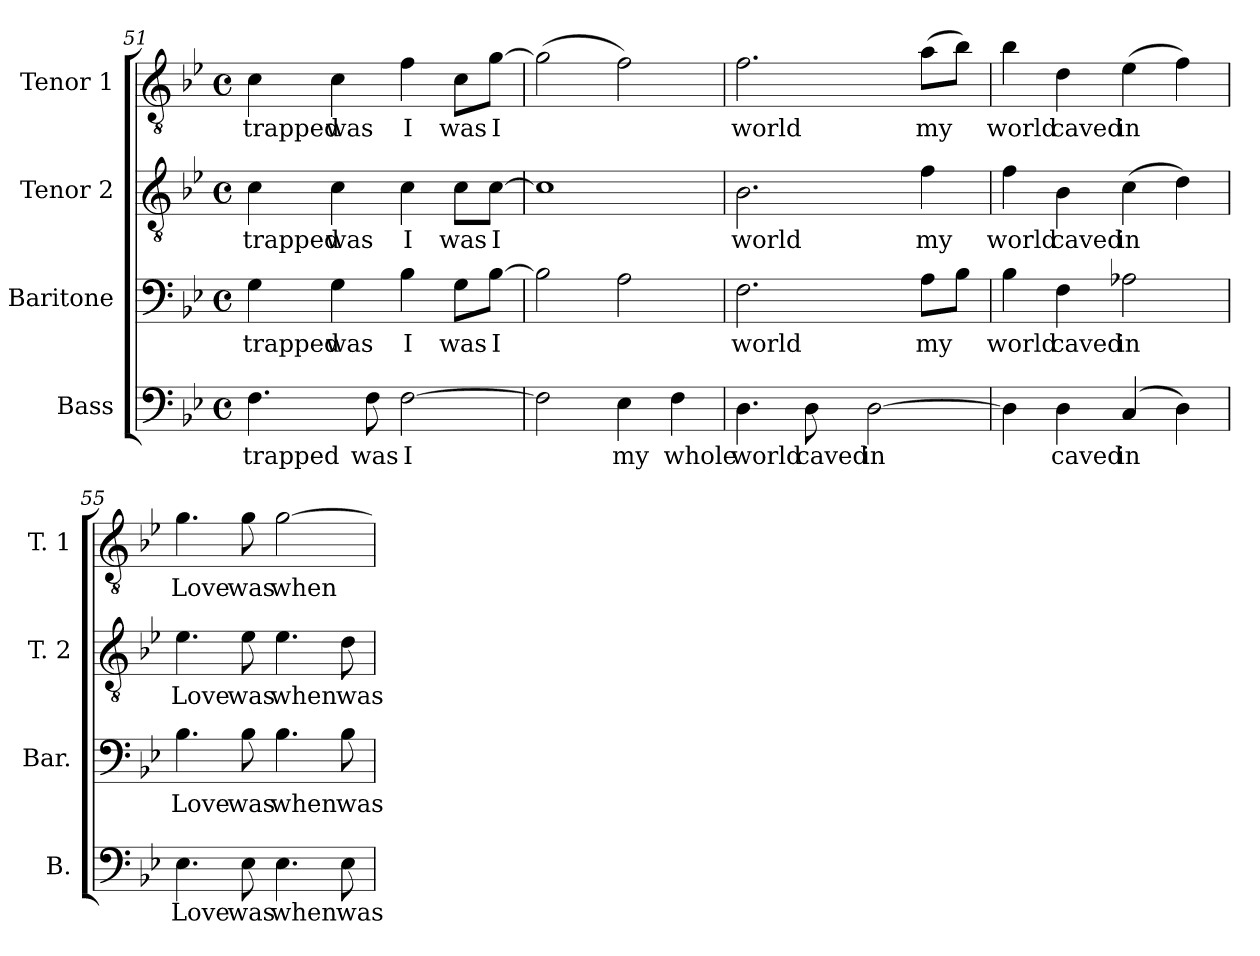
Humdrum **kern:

**kern	**text	**kern	**text	**kern	**text	**kern	**text
*part4	*part4	*part3	*part3	*part2	*part2	*part1	*part1
*staff4	*staff4	*staff3	*staff3	*staff2	*staff2	*staff1	*staff1
*I"Bass	*	*I"Baritone	*	*I"Tenor 2	*	*I"Tenor 1	*
*I'B.	*	*I'Bar.	*	*I'T. 2	*	*I'T. 1	*
!!LO:PB:g=z
*clefF4	*	*clefF4	*	*clefGv2	*	*clefGv2	*
*	*	*	*	*ITrd7c12	*	*ITrd7c12	*
*k[b-e-]	*	*k[b-e-]	*	*k[b-e-]	*	*k[b-e-]	*
*B-:	*	*B-:	*	*B-:	*	*B-:	*
*M4/4	*	*M4/4	*	*M4/4	*	*M4/4	*
*met(c)	*	*met(c)	*	*met(c)	*	*met(c)	*
=51	=51	=51	=51	=51	=51	=51	=51
!	!LO:LY:b:color=#000000	!	!	!	!	!	!
!	!	!	!LO:LY:b:color=#000000	!	!	!	!
!	!	!	!	!	!LO:LY:b:color=#000000	!	!
!	!	!	!	!	!	!	!LO:LY:b:color=#000000
4.Fi\	trapped	4Gi\	trapped	4Ci\	trapped	4Ci\	trapped
!	!	!	!LO:LY:b:color=#000000	!	!	!	!
!	!	!	!	!	!LO:LY:b:color=#000000	!	!
!	!	!	!	!	!	!	!LO:LY:b:color=#000000
.	.	4Gi\	was	4Ci\	was	4Ci\	was
!	!LO:LY:b:color=#000000	!	!	!	!	!	!
8Fi\	was	.	.	.	.	.	.
!	!LO:LY:b:color=#000000	!	!	!	!	!	!
!	!	!	!LO:LY:b:color=#000000	!	!	!	!
!	!	!	!	!	!LO:LY:b:color=#000000	!	!
!	!	!	!	!	!	!	!LO:LY:b:color=#000000
[>2Fi\	I	4B-i\	I	4Ci\	I	4Fi\	I
!	!	!	!LO:LY:b:color=#000000	!	!	!	!
!	!	!	!	!	!LO:LY:b:color=#000000	!	!
!	!	!	!	!	!	!	!LO:LY:b:color=#000000
.	.	8Gi\L	was	8Ci\L	was	8Ci\L	was
!	!	!	!LO:LY:b:color=#000000	!	!	!	!
!	!	!	!	!	!LO:LY:b:color=#000000	!	!
!	!	!	!	!	!	!	!LO:LY:b:color=#000000
.	.	[>8B-i\J	I	[>8Ci\J	I	[>8Gi\J	I
=52	=52	=52	=52	=52	=52	=52	=52
2Fi\]	.	2B-i\]	.	1Ci]	.	(2Gi\]	.
!	!LO:LY:b:color=#000000	!	!	!	!	!	!
4E-i\	my	2Ai\	.	.	.	2Fi\)	.
!	!LO:LY:b:color=#000000	!	!	!	!	!	!
4Fi\	whole	.	.	.	.	.	.
=53	=53	=53	=53	=53	=53	=53	=53
!	!LO:LY:b:color=#000000	!	!	!	!	!	!
!	!	!	!LO:LY:b:color=#000000	!	!	!	!
!	!	!	!	!	!LO:LY:b:color=#000000	!	!
!	!	!	!	!	!	!	!LO:LY:b:color=#000000
4.Di\	world	2.Fi\	world	2.BB-i\	world	2.Fi\	world
!	!LO:LY:b:color=#000000	!	!	!	!	!	!
8Di\	caved	.	.	.	.	.	.
!	!LO:LY:b:color=#000000	!	!	!	!	!	!
[>2Di\	in	.	.	.	.	.	.
!	!	!	!LO:LY:b:color=#000000	!	!	!	!
!	!	!	!	!	!LO:LY:b:color=#000000	!	!
!	!	!	!	!	!	!	!LO:LY:b:color=#000000
.	.	8Ai\L	my	4Fi\	my	(8Ai\L	my
.	.	8B-i\J	.	.	.	8B-i\J)	.
=54	=54	=54	=54	=54	=54	=54	=54
!	!	!	!LO:LY:b:color=#000000	!	!	!	!
!	!	!	!	!	!LO:LY:b:color=#000000	!	!
!	!	!	!	!	!	!	!LO:LY:b:color=#000000
4Di\]	.	4B-i\	world	4Fi\	world	4B-i\	world
!	!LO:LY:b:color=#000000	!	!	!	!	!	!
!	!	!	!LO:LY:b:color=#000000	!	!	!	!
!	!	!	!	!	!LO:LY:b:color=#000000	!	!
!	!	!	!	!	!	!	!LO:LY:b:color=#000000
4Di\	caved	4Fi\	caved	4BB-i\	caved	4Di\	caved
!	!LO:LY:b:color=#000000	!	!	!	!	!	!
!	!	!	!LO:LY:b:color=#000000	!	!	!	!
!	!	!	!	!	!LO:LY:b:color=#000000	!	!
!	!	!	!	!	!	!	!LO:LY:b:color=#000000
(4Ci/	in	2A-Xi\	in	(4Ci\	in	(4E-i\	in
4Di\)	.	.	.	4Di\)	.	4Fi\)	.
!!LO:LB:g=z
=55	=55	=55	=55	=55	=55	=55	=55
!	!LO:LY:b:color=#000000	!	!	!	!	!	!
!	!	!	!LO:LY:b:color=#000000	!	!	!	!
!	!	!	!	!	!LO:LY:b:color=#000000	!	!
!	!	!	!	!	!	!	!LO:LY:b:color=#000000
4.E-i\	Love	4.B-i\	Love	4.E-i\	Love	4.Gi\	Love
!	!LO:LY:b:color=#000000	!	!	!	!	!	!
!	!	!	!LO:LY:b:color=#000000	!	!	!	!
!	!	!	!	!	!LO:LY:b:color=#000000	!	!
!	!	!	!	!	!	!	!LO:LY:b:color=#000000
8E-i\	was	8B-i\	was	8E-i\	was	8Gi\	was
!	!LO:LY:b:color=#000000	!	!	!	!	!	!
!	!	!	!LO:LY:b:color=#000000	!	!	!	!
!	!	!	!	!	!LO:LY:b:color=#000000	!	!
!	!	!	!	!	!	!	!LO:LY:b:color=#000000
4.E-i\	when	4.B-i\	when	4.E-i\	when	[>2Gi\	when
!	!LO:LY:b:color=#000000	!	!	!	!	!	!
!	!	!	!LO:LY:b:color=#000000	!	!	!	!
!	!	!	!	!	!LO:LY:b:color=#000000	!	!
8E-i\	was	8B-i\	was	8Di\	was	.	.
=	=	=	=	=	=	=	=
*-	*-	*-	*-	*-	*-	*-	*-
